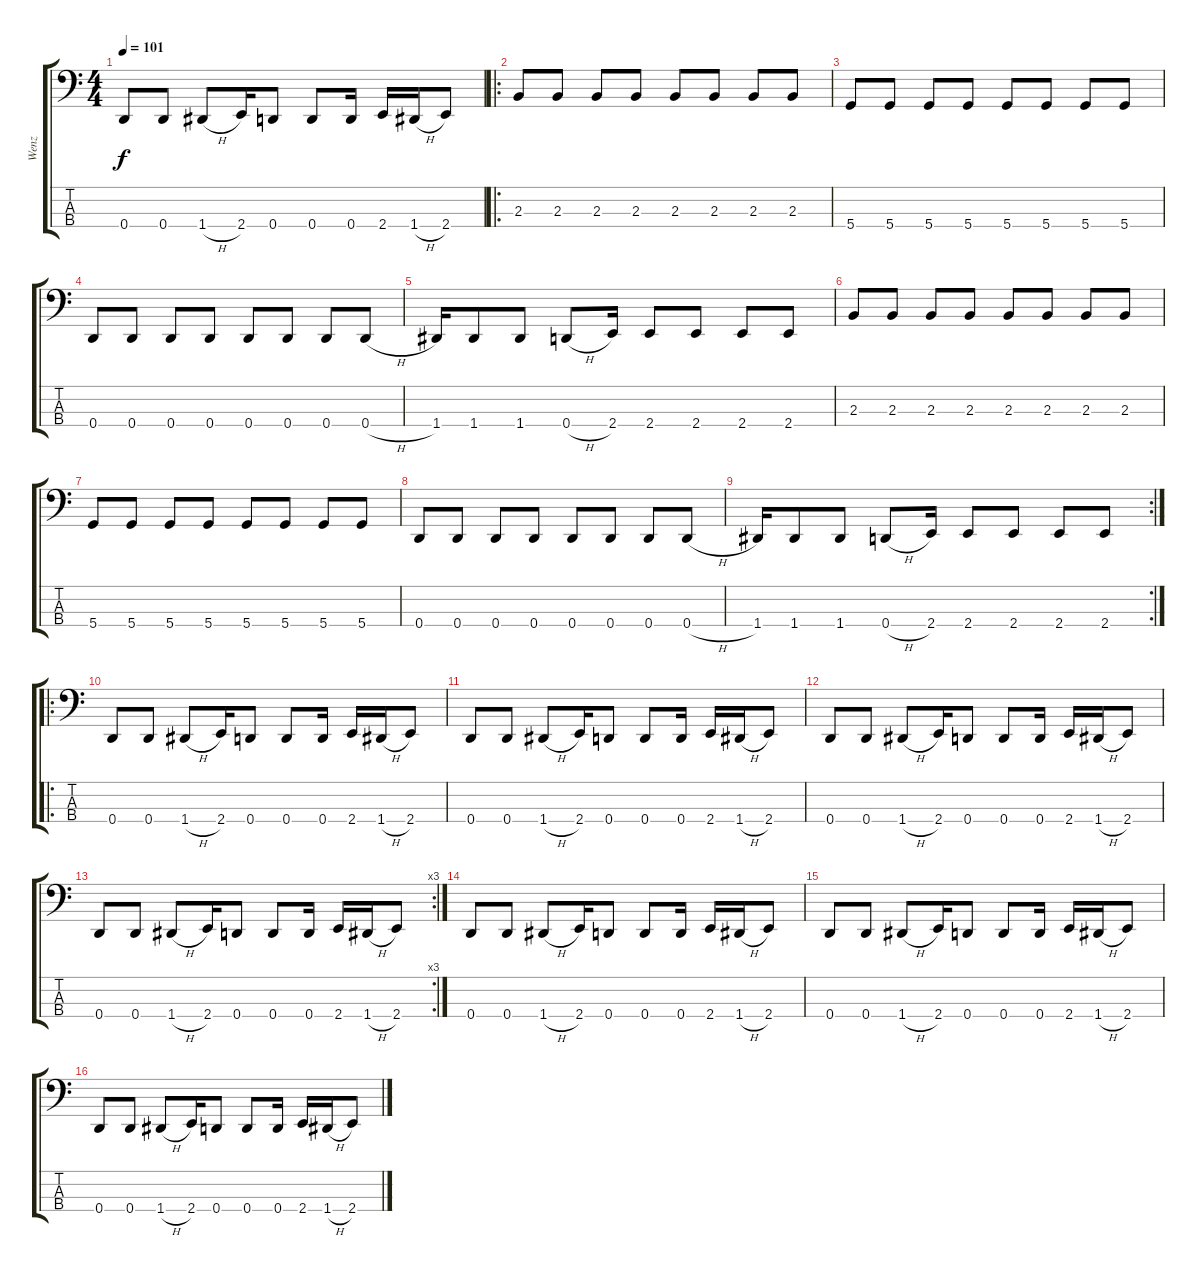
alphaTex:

\track ("Wenz" "Wenz") {instrument electricbassfinger}
\staff {score tabs}
\tuning (G2 D2 A1 D1) {hide}
\ts (4 4)
\tempo 101
\clef f4
\ks c
0.4.8{dy f} 0.4.8 1.4{h}.8 2.4.16 0.4.8 0.4.8 0.4.16 2.4.16 1.4{h}.16 2.4.8 |
\ro
2.3.8 2.3.8 2.3.8 2.3.8 2.3.8 2.3.8 2.3.8 2.3.8 |
5.4.8 5.4.8 5.4.8 5.4.8 5.4.8 5.4.8 5.4.8 5.4.8 |
0.4.8 0.4.8 0.4.8 0.4.8 0.4.8 0.4.8 0.4.8 0.4{h}.8 |
1.4.16 1.4.8 1.4.8 0.4{h}.8 2.4.16 2.4.8 2.4.8 2.4.8 2.4.8 |
2.3.8 2.3.8 2.3.8 2.3.8 2.3.8 2.3.8 2.3.8 2.3.8 |
5.4.8 5.4.8 5.4.8 5.4.8 5.4.8 5.4.8 5.4.8 5.4.8 |
0.4.8 0.4.8 0.4.8 0.4.8 0.4.8 0.4.8 0.4.8 0.4{h}.8 |
\rc 2
1.4.16 1.4.8 1.4.8 0.4{h}.8 2.4.16 2.4.8 2.4.8 2.4.8 2.4.8 |
\ro
0.4.8 0.4.8 1.4{h}.8 2.4.16 0.4.8 0.4.8 0.4.16 2.4.16 1.4{h}.16 2.4.8 |
0.4.8 0.4.8 1.4{h}.8 2.4.16 0.4.8 0.4.8 0.4.16 2.4.16 1.4{h}.16 2.4.8 |
0.4.8 0.4.8 1.4{h}.8 2.4.16 0.4.8 0.4.8 0.4.16 2.4.16 1.4{h}.16 2.4.8 |
\rc 3
0.4.8 0.4.8 1.4{h}.8 2.4.16 0.4.8 0.4.8 0.4.16 2.4.16 1.4{h}.16 2.4.8 |
0.4.8 0.4.8 1.4{h}.8 2.4.16 0.4.8 0.4.8 0.4.16 2.4.16 1.4{h}.16 2.4.8 |
0.4.8 0.4.8 1.4{h}.8 2.4.16 0.4.8 0.4.8 0.4.16 2.4.16 1.4{h}.16 2.4.8 |
0.4.8 0.4.8 1.4{h}.8 2.4.16 0.4.8 0.4.8 0.4.16 2.4.16 1.4{h}.16 2.4.8
